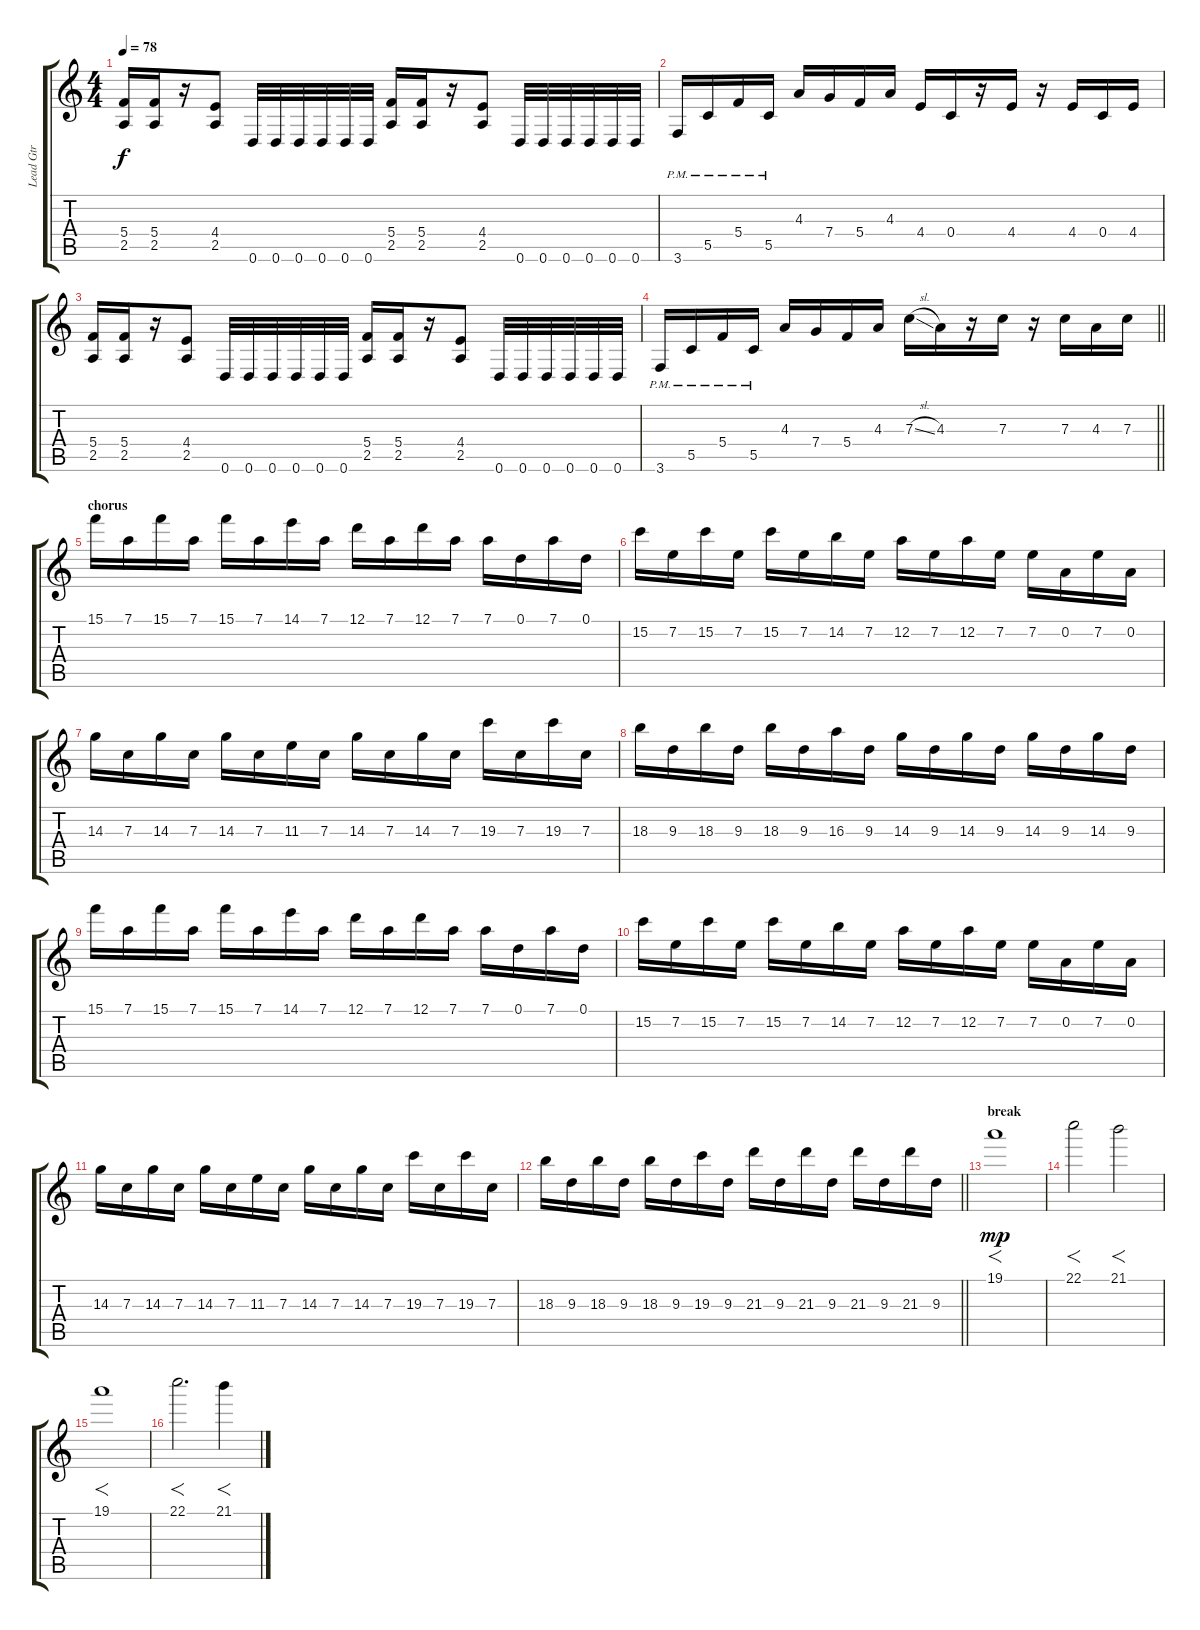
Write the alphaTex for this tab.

\track ("Lead Gtr" "Lead Gtr") {instrument distortionguitar}
\staff {score tabs}
\tuning (D4 A3 F3 C3 G2 D2) {hide}
\ts (4 4)
\tempo 78
\clef g2
\ks c
(5.4 2.5).16{dy f} (5.4 2.5).16 r.16 (4.4 2.5).8 0.6.32 0.6.32 0.6.32 0.6.32 0.6.32 0.6.32 (5.4 2.5).16 (5.4 2.5).16 r.16 (4.4 2.5).8 0.6.32 0.6.32 0.6.32 0.6.32 0.6.32 0.6.32 |
3.6{pm}.16 5.5{pm}.16 5.4{pm}.16 5.5{pm}.16 4.3.16 7.4.16 5.4.16 4.3.16 4.4.16 0.4.16 r.16 4.4.16 r.16 4.4.16 0.4.16 4.4.16 |
(5.4 2.5).16 (5.4 2.5).16 r.16 (4.4 2.5).8 0.6.32 0.6.32 0.6.32 0.6.32 0.6.32 0.6.32 (5.4 2.5).16 (5.4 2.5).16 r.16 (4.4 2.5).8 0.6.32 0.6.32 0.6.32 0.6.32 0.6.32 0.6.32 |
\barLineRight lightlight
3.6{pm}.16 5.5{pm}.16 5.4{pm}.16 5.5{pm}.16 4.3.16 7.4.16 5.4.16 4.3.16 7.3{sl}.16 4.3.16 r.16 7.3.16 r.16 7.3.16 4.3.16 7.3.16 |
\section ("" "chorus")
15.1.16 7.1.16 15.1.16 7.1.16 15.1.16 7.1.16 14.1.16 7.1.16 12.1.16 7.1.16 12.1.16 7.1.16 7.1.16 0.1.16 7.1.16 0.1.16 |
15.2.16 7.2.16 15.2.16 7.2.16 15.2.16 7.2.16 14.2.16 7.2.16 12.2.16 7.2.16 12.2.16 7.2.16 7.2.16 0.2.16 7.2.16 0.2.16 |
14.3.16 7.3.16 14.3.16 7.3.16 14.3.16 7.3.16 11.3.16 7.3.16 14.3.16 7.3.16 14.3.16 7.3.16 19.3.16 7.3.16 19.3.16 7.3.16 |
18.3.16 9.3.16 18.3.16 9.3.16 18.3.16 9.3.16 16.3.16 9.3.16 14.3.16 9.3.16 14.3.16 9.3.16 14.3.16 9.3.16 14.3.16 9.3.16 |
15.1.16 7.1.16 15.1.16 7.1.16 15.1.16 7.1.16 14.1.16 7.1.16 12.1.16 7.1.16 12.1.16 7.1.16 7.1.16 0.1.16 7.1.16 0.1.16 |
15.2.16 7.2.16 15.2.16 7.2.16 15.2.16 7.2.16 14.2.16 7.2.16 12.2.16 7.2.16 12.2.16 7.2.16 7.2.16 0.2.16 7.2.16 0.2.16 |
14.3.16 7.3.16 14.3.16 7.3.16 14.3.16 7.3.16 11.3.16 7.3.16 14.3.16 7.3.16 14.3.16 7.3.16 19.3.16 7.3.16 19.3.16 7.3.16 |
\barLineRight lightlight
18.3.16 9.3.16 18.3.16 9.3.16 18.3.16 9.3.16 19.3.16 9.3.16 21.3.16 9.3.16 21.3.16 9.3.16 21.3.16 9.3.16 21.3.16 9.3.16 |
\section ("" "break")
19.1.1{f dy mp} |
22.1.2{f} 21.1.2{f} |
19.1.1{f} |
22.1.2{f d} 21.1.4{f}
